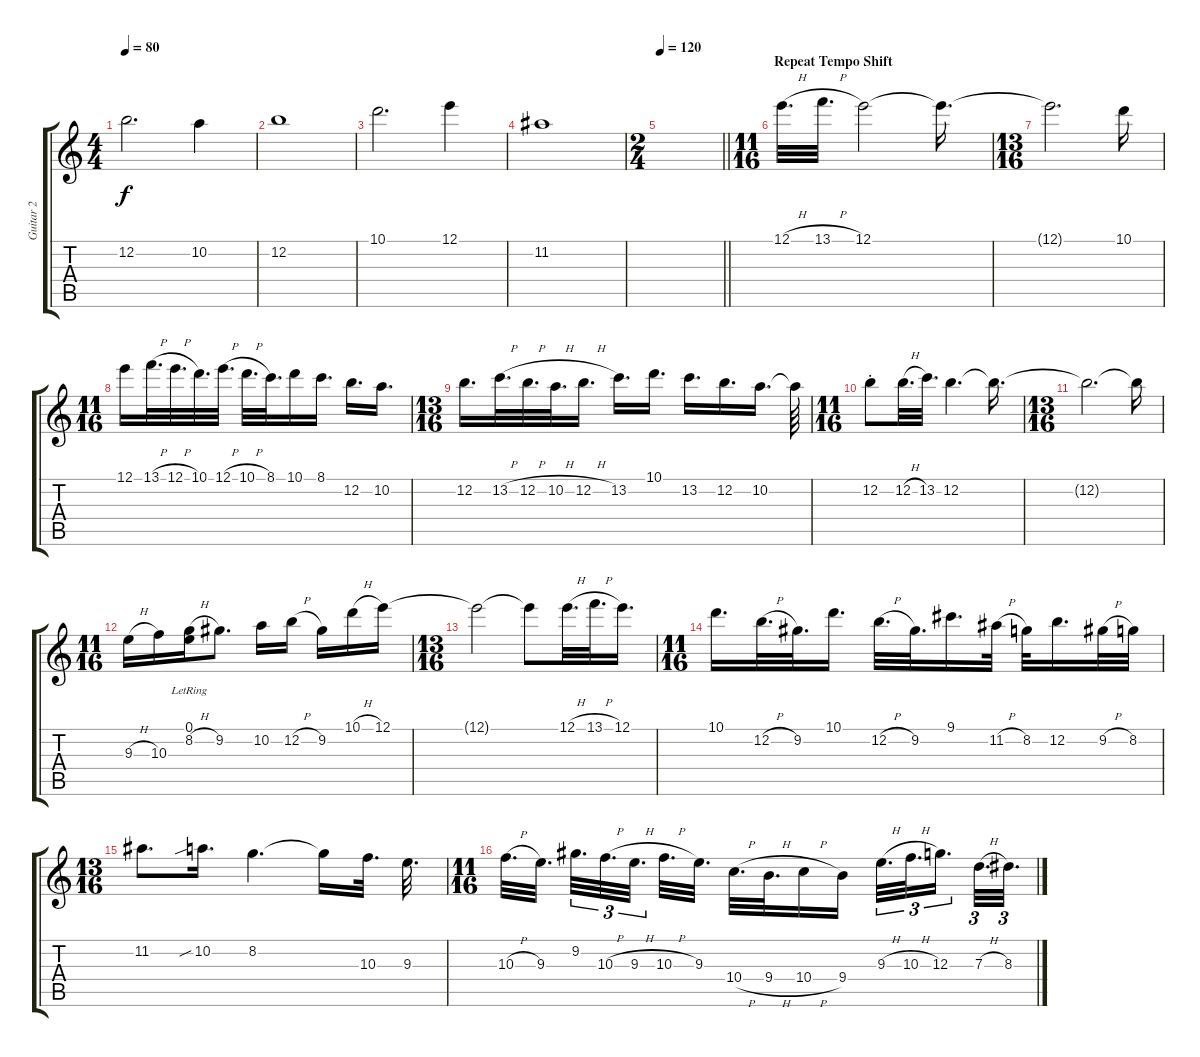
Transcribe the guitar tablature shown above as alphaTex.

\track ("Guitar 2" "Guitar 2") {instrument distortionguitar}
\staff {score tabs}
\tuning (E4 B3 G3 D3 A2 E2) {hide}
\ts (4 4)
\tempo 80
\clef g2
\ks c
12.2.2{d dy f} 10.2.4 |
12.2.1 |
10.1.2{d} 12.1.4 |
11.2.1 |
\ts (2 4)
\tempo 120
\barLineRight lightlight
|
\ts (11 16)
\section ("" "Repeat Tempo Shift")
12.1{h}.32{d volume 13} 13.1{h}.32{d} 12.1.2 12.1{t}.16{d} |
\ts (13 16)
12.1{t}.2{d} 10.1.16 |
\ts (11 16)
12.1.16 13.1{h}.32{d} 12.1{h}.32{d} 10.1.32{d} 12.1{h}.32{d} 10.1{h}.32{d} 8.1.32{d} 10.1.16 8.1.16{d} 12.2.16{d} 10.2.16{d} |
\ts (13 16)
12.2.16{d} 13.2{h}.32{d} 12.2{h}.32{d} 10.2{h}.32{d} 12.2{h}.16{d} 13.2.16{d} 10.1.16{d} 13.2.16{d} 12.2.16{d} 10.2.16{d} 10.2{t}.64 |
\ts (11 16)
12.2{st}.8 12.2{h}.32{d} 13.2.32{d} 12.2.4{d} 12.2{t}.16{d} |
\ts (13 16)
12.2{t}.2{d} 12.2{t}.16 |
\ts (11 16)
9.3{h}.16 10.3.16 (0.1{lr} 8.2{h}).16 9.2.8{d} 10.2.16 12.2{h}.16 9.2.16 10.1{h}.16 12.1.16 |
\ts (13 16)
12.1{t}.2 12.1{t}.8 12.1{h}.32{d} 13.1{h}.32{d} 12.1.16{d} |
\ts (11 16)
10.1.16{d} 12.2{h}.32{d} 9.2.32{d} 10.1.16{d} 12.2{h}.32{d} 9.2.32{d} 9.1.16{d} 11.2{h}.32 8.2.32 12.2.16{d} 9.2{h}.32 8.2.32 |
\ts (13 16)
11.2.8{d} 10.2{sib}.16{d} 8.2.4{d} 8.2{t}.16 10.3.32{d} 9.3.32{d} |
\ts (11 16)
10.3{h}.32{d} 9.3.32{d} 9.2.32{d tu (3 2)} 10.3{h}.32{d tu (3 2)} 9.3{h}.32{d tu (3 2)} 10.3{h}.32{d} 9.3.32{d} 10.4{h}.32{d} 9.4{h}.32{d} 10.4{h}.16 9.4.16 9.3{h}.32{d tu (3 2)} 10.3{h}.32{d tu (3 2)} 12.3.16{d tu (3 2)} 7.3{h}.32{d tu (3 2)} 8.3{h}.32{d tu (3 2)}
